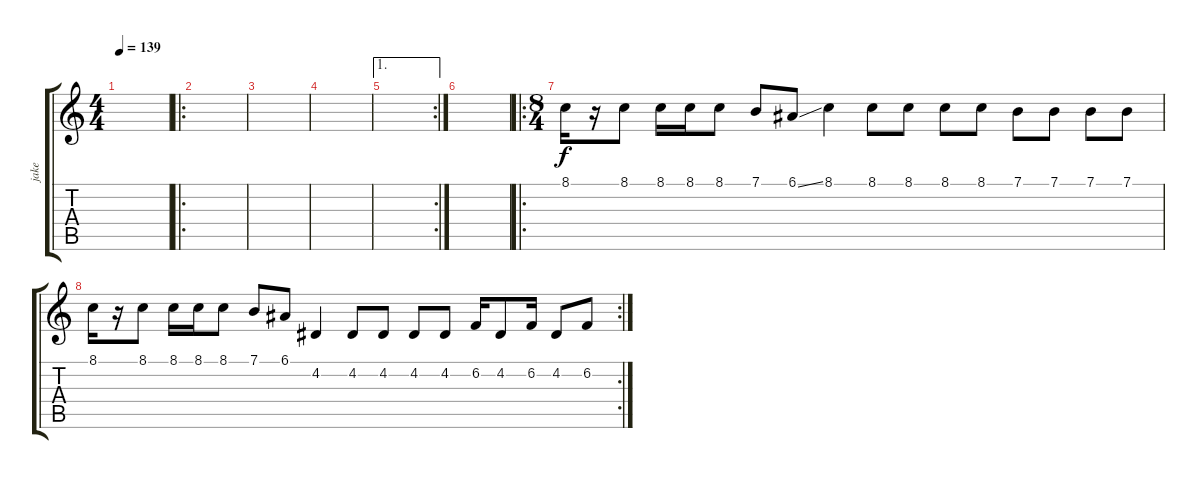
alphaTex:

\track ("jake" "jake") {instrument altosax}
\staff {score tabs}
\tuning (E4 B3 G3 D3 A2 E2) {hide}
\ts (4 4)
\tempo 139
\clef g2
\ks c
|
\ro
|
|
|
\ae 1
\rc 2
|
|
\ro
\ts (8 4)
8.1.16 r.16 8.1.8 8.1.16 8.1.16 8.1.8 7.1.8 6.1{ss}.8 8.1.4 8.1.8 8.1.8 8.1.8 8.1.8 7.1.8 7.1.8 7.1.8 7.1.8 |
\rc 2
8.1.16 r.16 8.1.8 8.1.16 8.1.16 8.1.8 7.1.8 6.1.8 4.2.4 4.2.8 4.2.8 4.2.8 4.2.8 6.2.16 4.2.8 6.2.16 4.2.8 6.2.8
